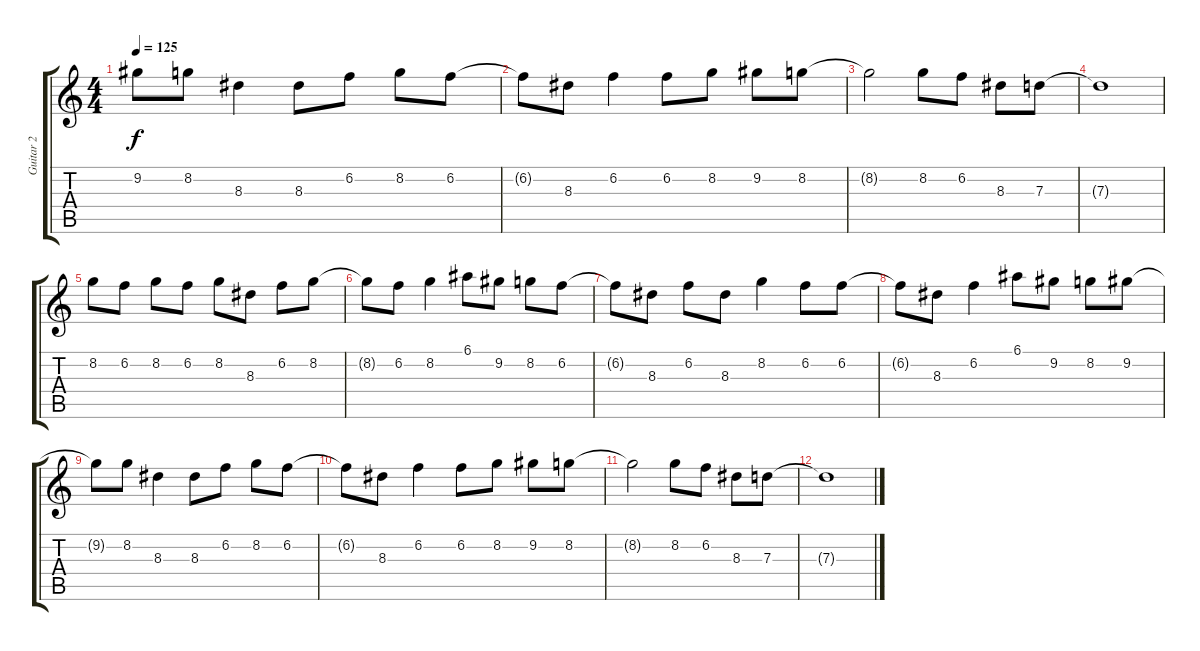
\track ("Guitar 2" "Guitar 2") {instrument distortionguitar}
\staff {score tabs}
\tuning (E4 B3 G3 D3 A2 E2) {hide}
\ts (4 4)
\tempo 125
\clef g2
\ks c
9.2{t}.8{dy f} 8.2.8 8.3.4 8.3.8 6.2.8 8.2.8 6.2.8 |
6.2{t}.8 8.3.8 6.2.4 6.2.8 8.2.8 9.2.8 8.2.8 |
8.2{t}.2 8.2.8 6.2.8 8.3.8 7.3.8 |
7.3{t}.1 |
8.2.8 6.2.8 8.2.8 6.2.8 8.2.8 8.3.8 6.2.8 8.2.8 |
8.2{t}.8 6.2.8 8.2.4 6.1.8 9.2.8 8.2.8 6.2.8 |
6.2{t}.8 8.3.8 6.2.8 8.3.8 8.2.4 6.2.8 6.2.8 |
6.2{t}.8 8.3.8 6.2.4 6.1.8 9.2.8 8.2.8 9.2.8 |
9.2{t}.8 8.2.8 8.3.4 8.3.8 6.2.8 8.2.8 6.2.8 |
6.2{t}.8 8.3.8 6.2.4 6.2.8 8.2.8 9.2.8 8.2.8 |
8.2{t}.2 8.2.8 6.2.8 8.3.8 7.3.8 |
7.3{t}.1
